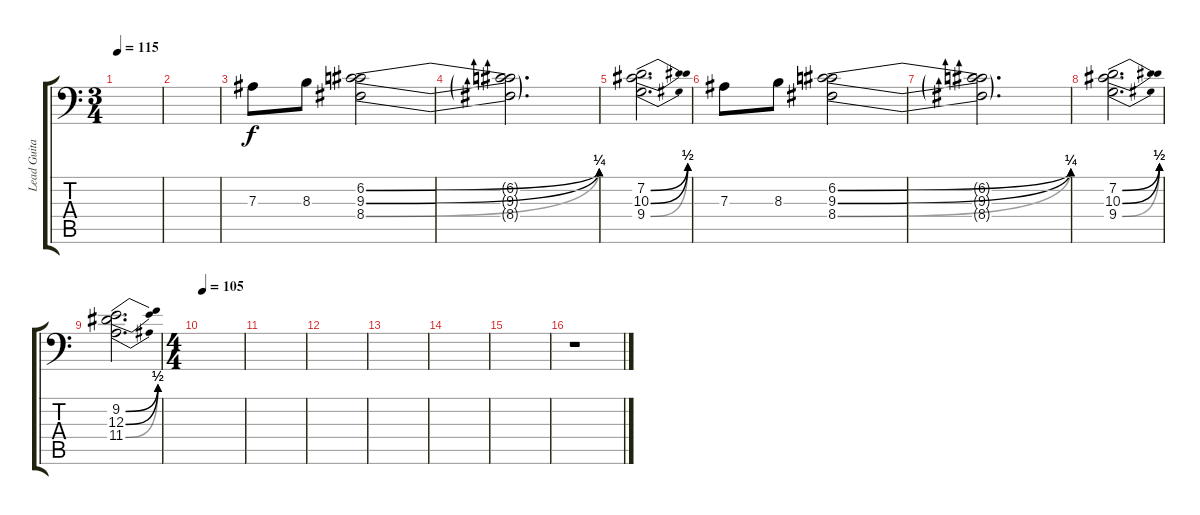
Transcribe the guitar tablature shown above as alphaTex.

\track ("Lead Guitar/Synth" "Lead Guita") {instrument acousticgrandpiano}
\staff {score tabs}
\tuning (C4 G3 Eb3 Bb2 F2 Bb1) {hide}
\ts (3 4)
\tempo 115
\clef f4
\ks c
|
|
7.3.8{volume 13} 8.3.8 (6.2{be (bend 0 0 60 1)} 9.3{be (bend 0 0 60 1)} 8.4{be (bend 0 0 60 1)}).2 |
(6.2{t} 9.3{t} 8.4{t}).2{d} |
(7.2{be (bend 0 0 60 2)} 10.3{be (bend 0 0 60 2)} 9.4{be (bend 0 0 60 2)}).2{d} |
7.3.8 8.3.8 (6.2{be (bend 0 0 60 1)} 9.3{be (bend 0 0 60 1)} 8.4{be (bend 0 0 60 1)}).2 |
(6.2{t} 9.3{t} 8.4{t}).2{d} |
(7.2{be (bend 0 0 60 2)} 10.3{be (bend 0 0 60 2)} 9.4{be (bend 0 0 60 2)}).2{d} |
(9.2{be (bend 0 0 60 2)} 12.3{be (bend 0 0 60 2)} 11.4{be (bend 0 0 60 2)}).2{d} |
\ts (4 4)
\tempo 105
|
|
|
|
|
|
r.1{volume 0}
